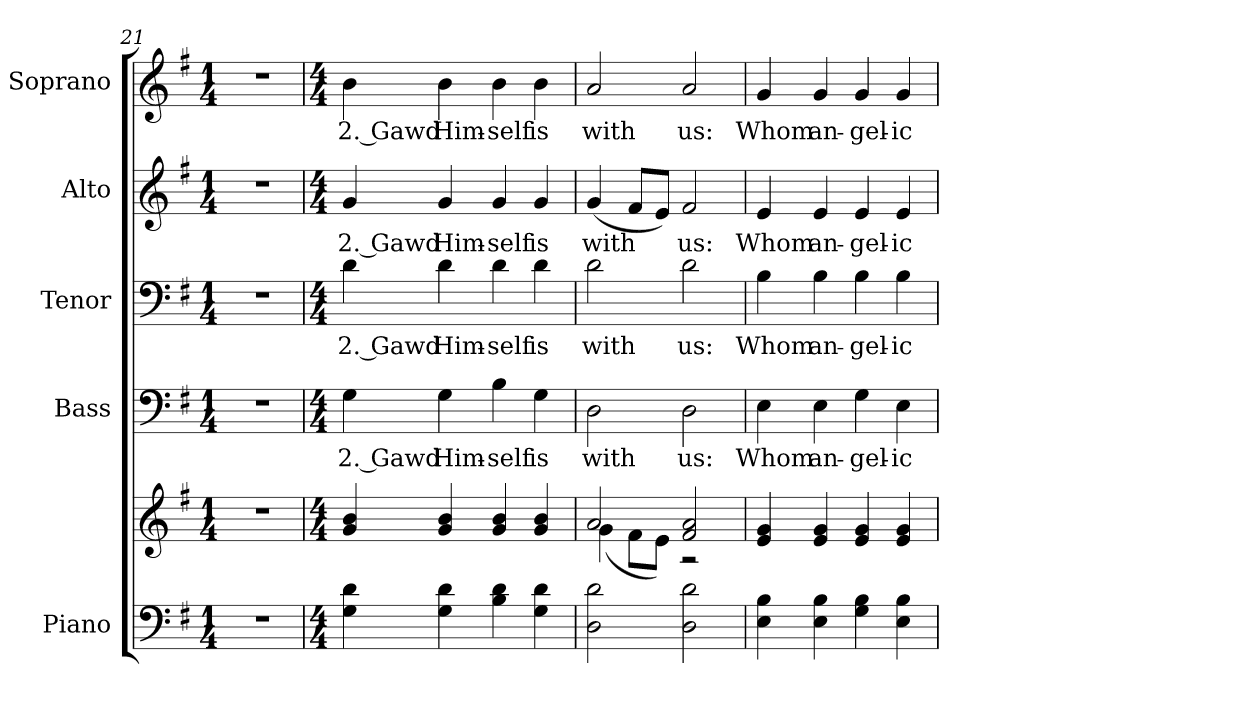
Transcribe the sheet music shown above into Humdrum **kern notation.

**kern	**kern	**kern	**text	**kern	**text	**kern	**text	**kern	**text
*part5	*part5	*part4	*part4	*part3	*part3	*part2	*part2	*part1	*part1
*staff6	*staff5	*staff4	*staff4	*staff3	*staff3	*staff2	*staff2	*staff1	*staff1
*I"Piano	*	*I"Bass	*	*I"Tenor	*	*I"Alto	*	*I"Soprano	*
*I'Pno.	*	*I'B.	*	*I'T.	*	*I'A.	*	*I'S.	*
*clefF4	*clefG2	*clefF4	*	*clefF4	*	*clefG2	*	*clefG2	*
*k[f#]	*k[f#]	*k[f#]	*	*k[f#]	*	*k[f#]	*	*k[f#]	*
*G:	*G:	*G:	*	*G:	*	*G:	*	*G:	*
*M1/4	*M1/4	*M1/4	*	*M1/4	*	*M1/4	*	*M1/4	*
=21	=21	=21	=21	=21	=21	=21	=21	=21	=21
!LO:N:vis=1	!LO:N:vis=1	!LO:N:vis=1	!	!LO:N:vis=1	!	!LO:N:vis=1	!	!LO:N:vis=1	!
4r	4r	4r	.	4r	.	4r	.	4r	.
!!LO:PB:g=z
=22	=22	=22	=22	=22	=22	=22	=22	=22	=22
*M4/4	*M4/4	*M4/4	*	*M4/4	*	*M4/4	*	*M4/4	*
!	!	!	!LO:LY:b:color=#000000	!	!	!	!	!	!
!	!	!	!	!	!LO:LY:b:color=#000000	!	!	!	!
!	!	!	!	!	!	!	!LO:LY:b:color=#000000	!	!
!	!	!	!	!	!	!	!	!	!LO:LY:b:color=#000000
4Gi\ 4di	4gi/ 4bi	4Gi\	2. Gawd	4di\	2. Gawd	4gi/	2. Gawd	4bi\	2. Gawd
!	!	!	!LO:LY:b:color=#000000	!	!	!	!	!	!
!	!	!	!	!	!LO:LY:b:color=#000000	!	!	!	!
!	!	!	!	!	!	!	!LO:LY:b:color=#000000	!	!
!	!	!	!	!	!	!	!	!	!LO:LY:b:color=#000000
4Gi\ 4di	4gi/ 4bi	4Gi\	Him-	4di\	Him-	4gi/	Him-	4bi\	Him-
!	!	!	!LO:LY:b:color=#000000	!	!	!	!	!	!
!	!	!	!	!	!LO:LY:b:color=#000000	!	!	!	!
!	!	!	!	!	!	!	!LO:LY:b:color=#000000	!	!
!	!	!	!	!	!	!	!	!	!LO:LY:b:color=#000000
4Bi\ 4di	4gi/ 4bi	4Bi\	-self	4di\	-self	4gi/	-self	4bi\	-self
!	!	!	!LO:LY:b:color=#000000	!	!	!	!	!	!
!	!	!	!	!	!LO:LY:b:color=#000000	!	!	!	!
!	!	!	!	!	!	!	!LO:LY:b:color=#000000	!	!
!	!	!	!	!	!	!	!	!	!LO:LY:b:color=#000000
4Gi\ 4di	4gi/ 4bi	4Gi\	is	4di\	is	4gi/	is	4bi\	is
=23	=23	=23	=23	=23	=23	=23	=23	=23	=23
*	*^	*	*	*	*	*	*	*	*
!	!	!	!	!LO:LY:b:color=#000000	!	!	!	!	!	!
!	!	!	!	!	!	!LO:LY:b:color=#000000	!	!	!	!
!	!	!	!	!	!	!	!	!LO:LY:b:color=#000000	!	!
!	!	!	!	!	!	!	!	!	!	!LO:LY:b:color=#000000
2Di\ 2di	2ai/	(4gi\	2Di\	with	2di\	with	(4gi/	with	2ai/	with
.	.	8f#i\L	.	.	.	.	8f#i/L	.	.	.
.	.	8ei\J)	.	.	.	.	8ei/J)	.	.	.
!	!	!	!	!LO:LY:b:color=#000000	!	!	!	!	!	!
!	!	!	!	!	!	!LO:LY:b:color=#000000	!	!	!	!
!	!	!	!	!	!	!	!	!LO:LY:b:color=#000000	!	!
!	!	!	!	!	!	!	!	!	!	!LO:LY:b:color=#000000
2Di\ 2di	2f#i/ 2ai	2r	2Di\	us:	2di\	us:	2f#i/	us:	2ai/	us:
*	*v	*v	*	*	*	*	*	*	*	*
=24	=24	=24	=24	=24	=24	=24	=24	=24	=24
*	*^	*	*	*	*	*	*	*	*
!	!	!	!	!LO:LY:b:color=#000000	!	!	!	!	!	!
*	*v	*v	*	*	*	*	*	*	*	*
*	*^	*	*	*	*	*	*	*	*
!	!	!	!	!	!	!LO:LY:b:color=#000000	!	!	!	!
*	*v	*v	*	*	*	*	*	*	*	*
*	*^	*	*	*	*	*	*	*	*
!	!	!	!	!	!	!	!	!LO:LY:b:color=#000000	!	!
*	*v	*v	*	*	*	*	*	*	*	*
*	*^	*	*	*	*	*	*	*	*
!	!	!	!	!	!	!	!	!	!	!LO:LY:b:color=#000000
*	*v	*v	*	*	*	*	*	*	*	*
4Ei\ 4Bi	4ei/ 4gi	4Ei\	Whom	4Bi\	Whom	4ei/	Whom	4gi/	Whom
!	!	!	!LO:LY:b:color=#000000	!	!	!	!	!	!
!	!	!	!	!	!LO:LY:b:color=#000000	!	!	!	!
!	!	!	!	!	!	!	!LO:LY:b:color=#000000	!	!
!	!	!	!	!	!	!	!	!	!LO:LY:b:color=#000000
4Ei\ 4Bi	4ei/ 4gi	4Ei\	an-	4Bi\	an-	4ei/	an-	4gi/	an-
!	!	!	!LO:LY:b:color=#000000	!	!	!	!	!	!
!	!	!	!	!	!LO:LY:b:color=#000000	!	!	!	!
!	!	!	!	!	!	!	!LO:LY:b:color=#000000	!	!
!	!	!	!	!	!	!	!	!	!LO:LY:b:color=#000000
4Gi\ 4Bi	4ei/ 4gi	4Gi\	-gel-	4Bi\	-gel-	4ei/	-gel-	4gi/	-gel-
!	!	!	!LO:LY:b:color=#000000	!	!	!	!	!	!
!	!	!	!	!	!LO:LY:b:color=#000000	!	!	!	!
!	!	!	!	!	!	!	!LO:LY:b:color=#000000	!	!
!	!	!	!	!	!	!	!	!	!LO:LY:b:color=#000000
4Ei\ 4Bi	4ei/ 4gi	4Ei\	-ic	4Bi\	-ic	4ei/	-ic	4gi/	-ic
=	=	=	=	=	=	=	=	=	=
*-	*-	*-	*-	*-	*-	*-	*-	*-	*-
